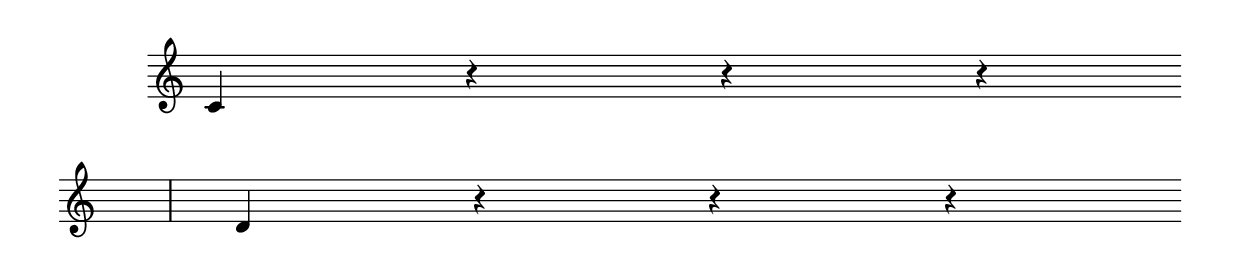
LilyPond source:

#(ly:set-option 'midi-extension "mid")
\version "2.12.3"
\include "english.ly"
\header{


}
%{

%}
melody = {
\once \override Staff.TimeSignature #'stencil = ##f
\clef treble
\key c \major
\autoBeamOn
\cadenzaOn


 \bar "|"  c'4 r4 r4 r4 \break
\grace s64 \bar "|"  d'4 r4 r4 r4
}


text = \lyricmode {
  
}

\score{

<<
\new Voice = "one" {
\melody
}
\new Lyrics \lyricsto "one" \text
>>
\layout {
\context {
\Score
\remove "Bar_number_engraver"
}
}
\midi {
\context {
\Score
tempoWholesPerMinute = #(ly:make-moment 200 4)
}
}
}